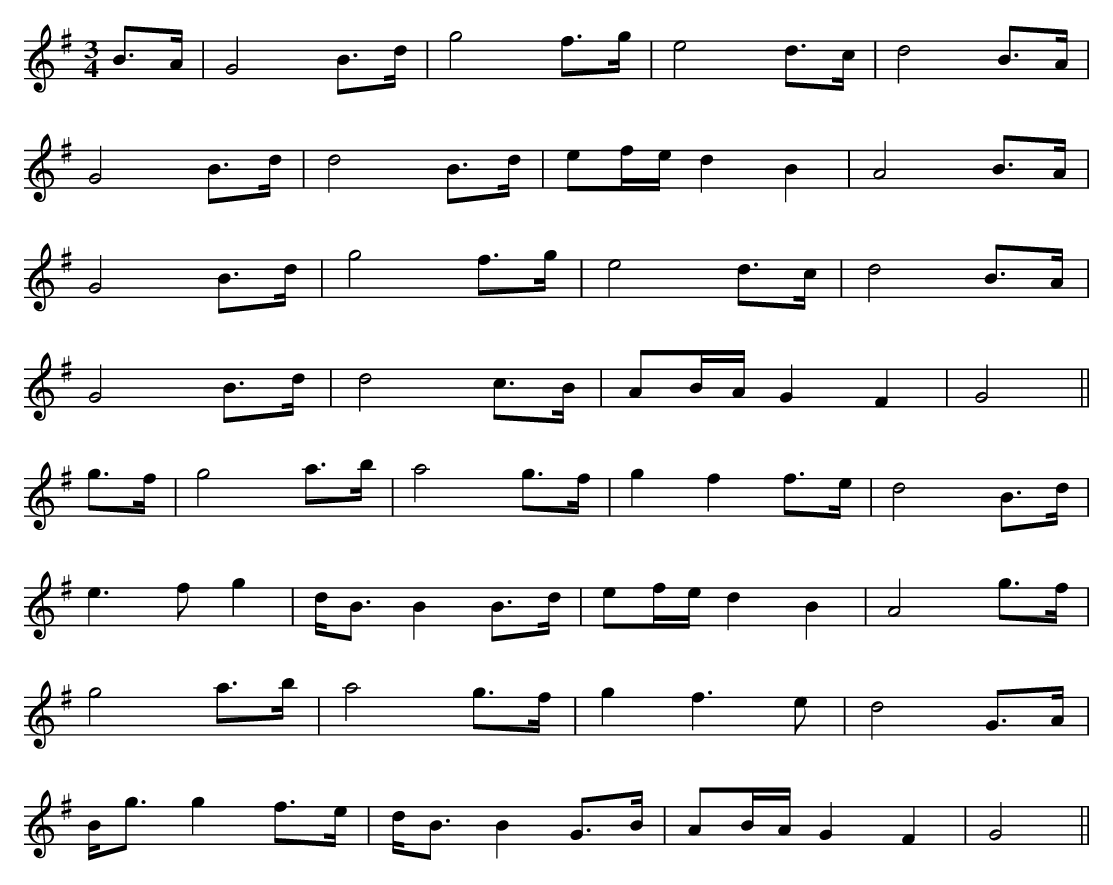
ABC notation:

X:1
M:3/4
K:G
B>A|G4 B>d|g4 f>g|e4 d>c|d4 B>A|
G4 B>d|d4 B>d|ef/e/ d2 B2|A4 B>A|
G4 B>d|g4 f>g|e4 d>c|d4 B>A|
G4 B>d|d4 c>B|AB/A/ G2 F2|G4||
g>f|g4 a>b|a4 g>f|g2 f2 f>e|d4 B>d|
e3f g2|d<B B2 B>d|ef/e/ d2 B2|A4 g>f|
g4 a>b|a4 g>f|g2 f3e|d4 G>A|
B<g g2 f>e|d<B B2 G>B|AB/A/ G2 F2|G4||
